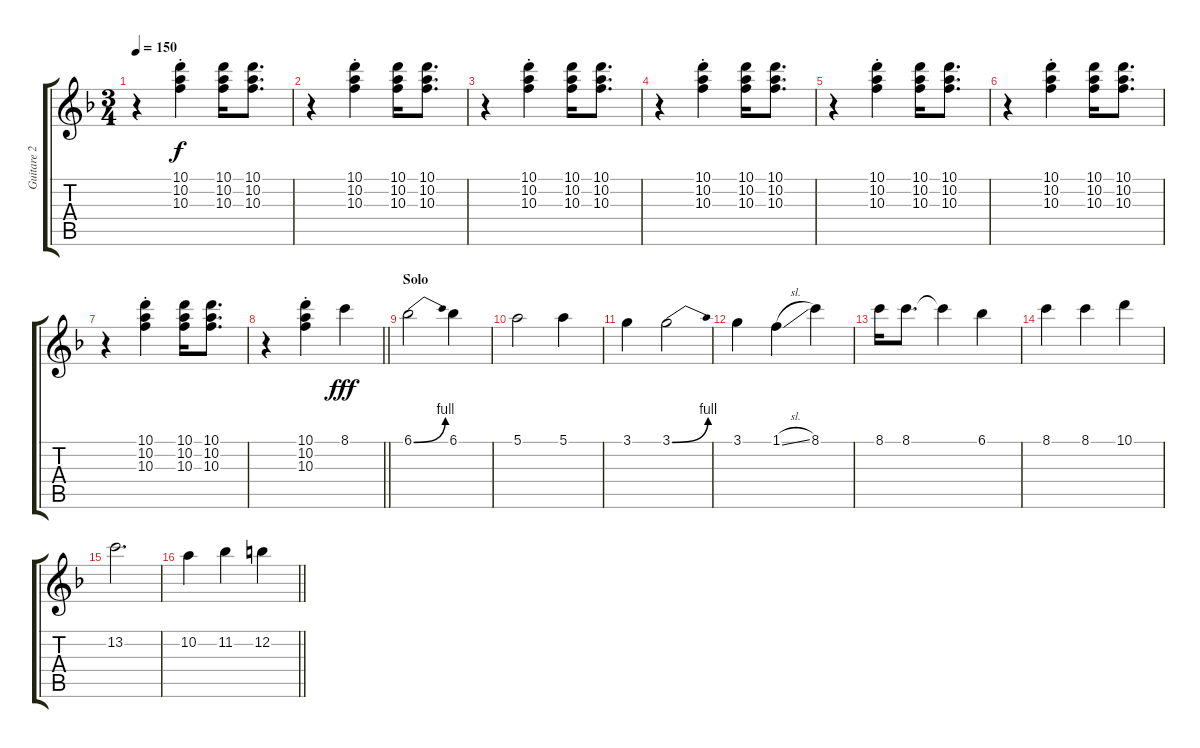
\track ("Guitare 2" "Guitare 2") {instrument electricguitarjazz}
\staff {score tabs}
\tuning (E4 B3 G3 D3 A2 E2) {hide}
\ts (3 4)
\tempo 150
\clef g2
\ks f
r.4{dy f} (10.1{st} 10.2{st} 10.3).4 (10.1 10.2 10.3).16 (10.1 10.2 10.3).8{d} |
r.4 (10.1{st} 10.2{st} 10.3).4 (10.1 10.2 10.3).16 (10.1 10.2 10.3).8{d} |
r.4 (10.1{st} 10.2{st} 10.3).4 (10.1 10.2 10.3).16 (10.1 10.2 10.3).8{d} |
r.4 (10.1{st} 10.2{st} 10.3).4 (10.1 10.2 10.3).16 (10.1 10.2 10.3).8{d} |
r.4 (10.1{st} 10.2{st} 10.3).4 (10.1 10.2 10.3).16 (10.1 10.2 10.3).8{d} |
r.4 (10.1{st} 10.2{st} 10.3).4 (10.1 10.2 10.3).16 (10.1 10.2 10.3).8{d} |
r.4 (10.1{st} 10.2{st} 10.3).4 (10.1 10.2 10.3).16 (10.1 10.2 10.3).8{d} |
\barLineRight lightlight
r.4 (10.1{st} 10.2{st} 10.3).4 8.1.4{dy fff} |
\section ("" "Solo")
6.1{be (bend 0 0 60 4)}.2 6.1.4 |
5.1.2 5.1.4 |
3.1.4 3.1{be (bend 0 0 60 4)}.2 |
3.1.4 1.1{sl}.4 8.1.4 |
8.1.16 8.1.8{d} 8.1{t}.4 6.1.4 |
8.1.4 8.1.4 10.1.4 |
13.2.2{d} |
\barLineRight lightlight
10.2.4 11.2.4 12.2.4
